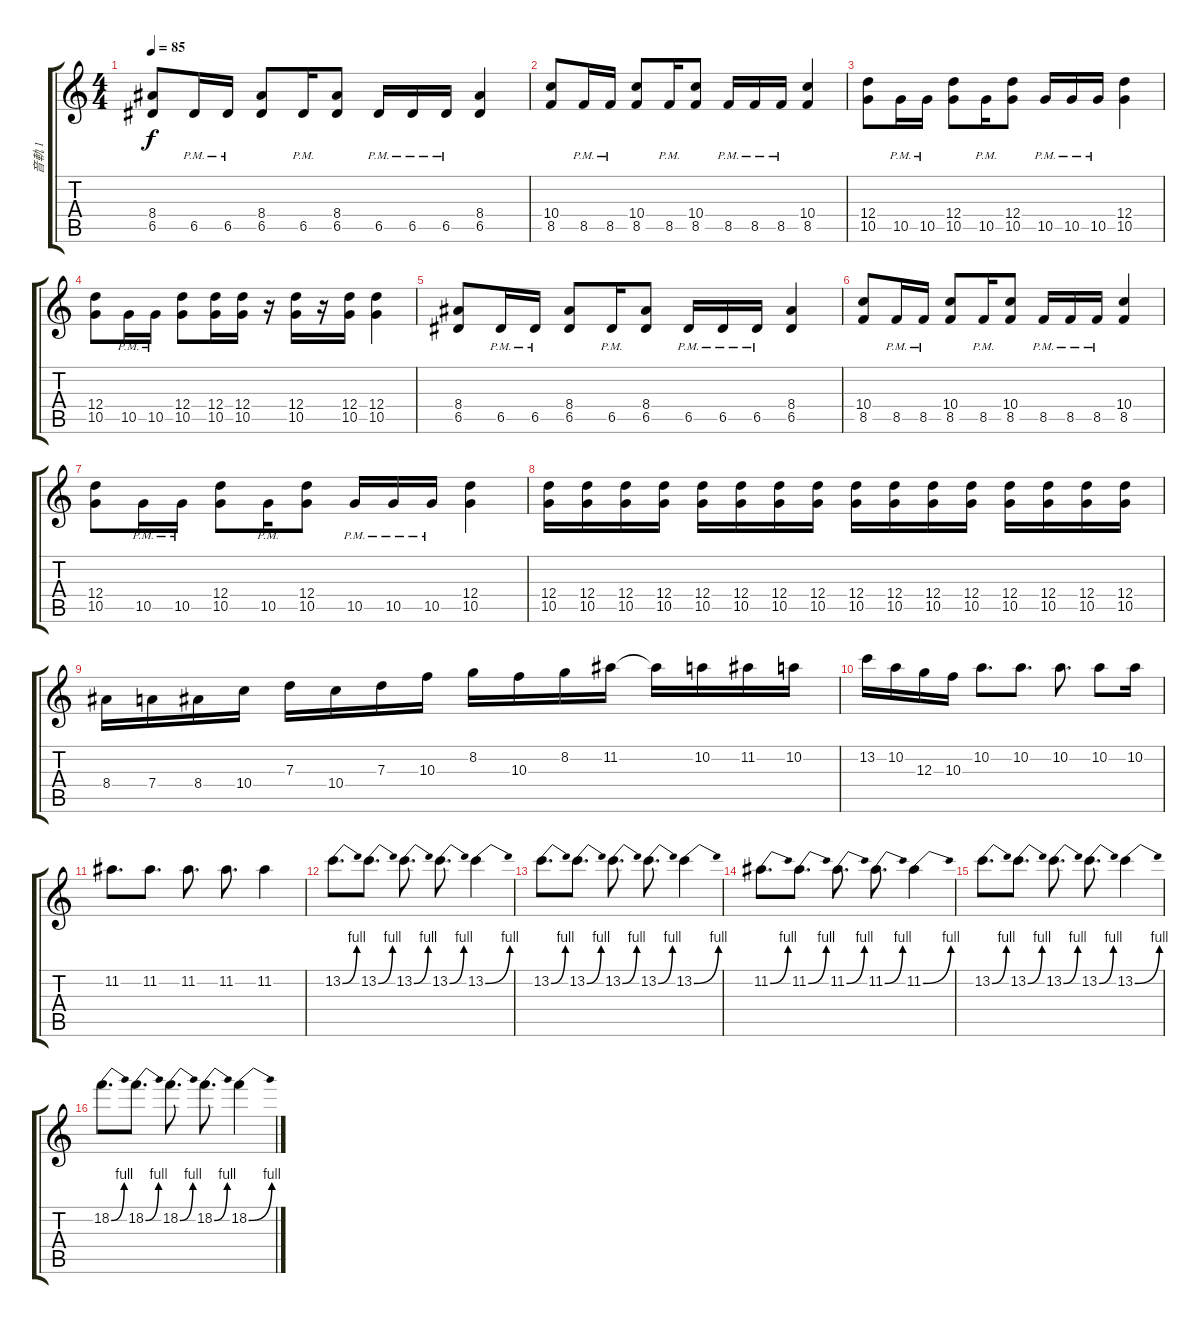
\track ("音軌 1" "音軌 1") {instrument electricguitarjazz}
\staff {score tabs}
\tuning (E4 B3 G3 D3 A2 E2) {hide}
\ts (4 4)
\tempo 85
\clef g2
\ks c
(8.4 6.5).8{dy f} 6.5{pm}.16 6.5{pm}.16 (8.4 6.5).8 6.5{pm}.16 (8.4 6.5).8 6.5{pm}.16 6.5{pm}.16 6.5{pm}.16 (8.4 6.5).4 |
(10.4 8.5).8 8.5{pm}.16 8.5{pm}.16 (10.4 8.5).8 8.5{pm}.16 (10.4 8.5).8 8.5{pm}.16 8.5{pm}.16 8.5{pm}.16 (10.4 8.5).4 |
(12.4 10.5).8 10.5{pm}.16 10.5{pm}.16 (12.4 10.5).8 10.5{pm}.16 (12.4 10.5).8 10.5{pm}.16 10.5{pm}.16 10.5{pm}.16 (12.4 10.5).4 |
(12.4 10.5).8 10.5{pm}.16 10.5{pm}.16 (12.4 10.5).8 (12.4 10.5).16 (12.4 10.5).16 r.16 (12.4 10.5).16 r.16 (12.4 10.5).16 (12.4 10.5).4 |
(8.4 6.5).8 6.5{pm}.16 6.5{pm}.16 (8.4 6.5).8 6.5{pm}.16 (8.4 6.5).8 6.5{pm}.16 6.5{pm}.16 6.5{pm}.16 (8.4 6.5).4 |
(10.4 8.5).8 8.5{pm}.16 8.5{pm}.16 (10.4 8.5).8 8.5{pm}.16 (10.4 8.5).8 8.5{pm}.16 8.5{pm}.16 8.5{pm}.16 (10.4 8.5).4 |
(12.4 10.5).8 10.5{pm}.16 10.5{pm}.16 (12.4 10.5).8 10.5{pm}.16 (12.4 10.5).8 10.5{pm}.16 10.5{pm}.16 10.5{pm}.16 (12.4 10.5).4 |
(12.4 10.5).16 (12.4 10.5).16 (12.4 10.5).16 (12.4 10.5).16 (12.4 10.5).16 (12.4 10.5).16 (12.4 10.5).16 (12.4 10.5).16 (12.4 10.5).16 (12.4 10.5).16 (12.4 10.5).16 (12.4 10.5).16 (12.4 10.5).16 (12.4 10.5).16 (12.4 10.5).16 (12.4 10.5).16 |
8.4.16 7.4.16 8.4.16 10.4.16 7.3.16 10.4.16 7.3.16 10.3.16 8.2.16 10.3.16 8.2.16 11.2.16 11.2{t}.16 10.2.16 11.2.16 10.2.16 |
13.2.16 10.2.16 12.3.16 10.3.16 10.2.8{d} 10.2.8{d} 10.2.8{d} 10.2.8 10.2.16 |
11.2.8{d} 11.2.8{d} 11.2.8{d} 11.2.8{d} 11.2.4 |
13.2{be (bend 0 0 60 4)}.8{d} 13.2{be (bend 0 0 60 4)}.8{d} 13.2{be (bend 0 0 60 4)}.8{d} 13.2{be (bend 0 0 60 4)}.8{d} 13.2{be (bend 0 0 60 4)}.4 |
13.2{be (bend 0 0 60 4)}.8{d} 13.2{be (bend 0 0 60 4)}.8{d} 13.2{be (bend 0 0 60 4)}.8{d} 13.2{be (bend 0 0 60 4)}.8{d} 13.2{be (bend 0 0 60 4)}.4 |
11.2{be (bend 0 0 60 4)}.8{d} 11.2{be (bend 0 0 60 4)}.8{d} 11.2{be (bend 0 0 60 4)}.8{d} 11.2{be (bend 0 0 60 4)}.8{d} 11.2{be (bend 0 0 60 4)}.4 |
13.2{be (bend 0 0 60 4)}.8{d} 13.2{be (bend 0 0 60 4)}.8{d} 13.2{be (bend 0 0 60 4)}.8{d} 13.2{be (bend 0 0 60 4)}.8{d} 13.2{be (bend 0 0 60 4)}.4 |
18.2{be (bend 0 0 60 4)}.8{d} 18.2{be (bend 0 0 60 4)}.8{d} 18.2{be (bend 0 0 60 4)}.8{d} 18.2{be (bend 0 0 60 4)}.8{d} 18.2{be (bend 0 0 60 4)}.4
